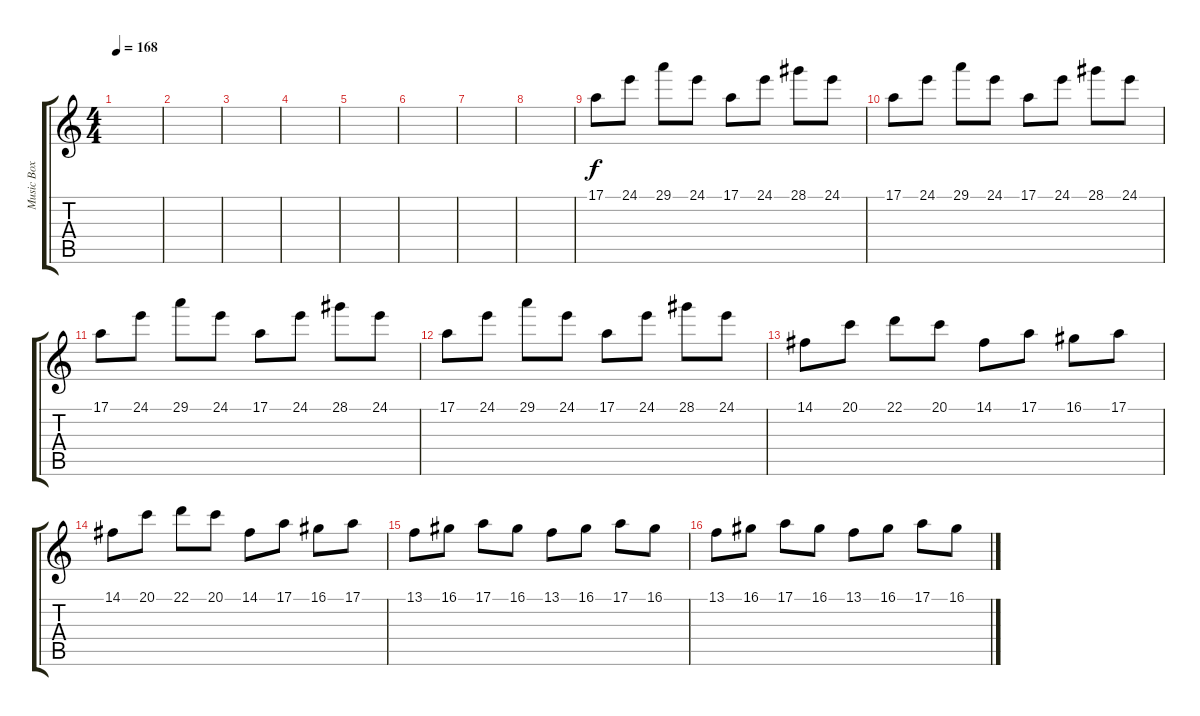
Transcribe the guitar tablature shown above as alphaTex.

\track ("Music Box" "Music Box") {instrument glockenspiel}
\staff {score tabs}
\tuning (E4 B3 G3 D3 A2 E2) {hide}
\ts (4 4)
\tempo 168
\clef g2
\ks c
|
|
|
|
|
|
|
|
17.1.8 24.1.8 29.1.8 24.1.8 17.1.8 24.1.8 28.1.8 24.1.8 |
17.1.8 24.1.8 29.1.8 24.1.8 17.1.8 24.1.8 28.1.8 24.1.8 |
17.1.8 24.1.8 29.1.8 24.1.8 17.1.8 24.1.8 28.1.8 24.1.8 |
17.1.8 24.1.8 29.1.8 24.1.8 17.1.8 24.1.8 28.1.8 24.1.8 |
14.1.8 20.1.8 22.1.8 20.1.8 14.1.8 17.1.8 16.1.8 17.1.8 |
14.1.8 20.1.8 22.1.8 20.1.8 14.1.8 17.1.8 16.1.8 17.1.8 |
13.1.8 16.1.8 17.1.8 16.1.8 13.1.8 16.1.8 17.1.8 16.1.8 |
13.1.8 16.1.8 17.1.8 16.1.8 13.1.8 16.1.8 17.1.8 16.1.8
